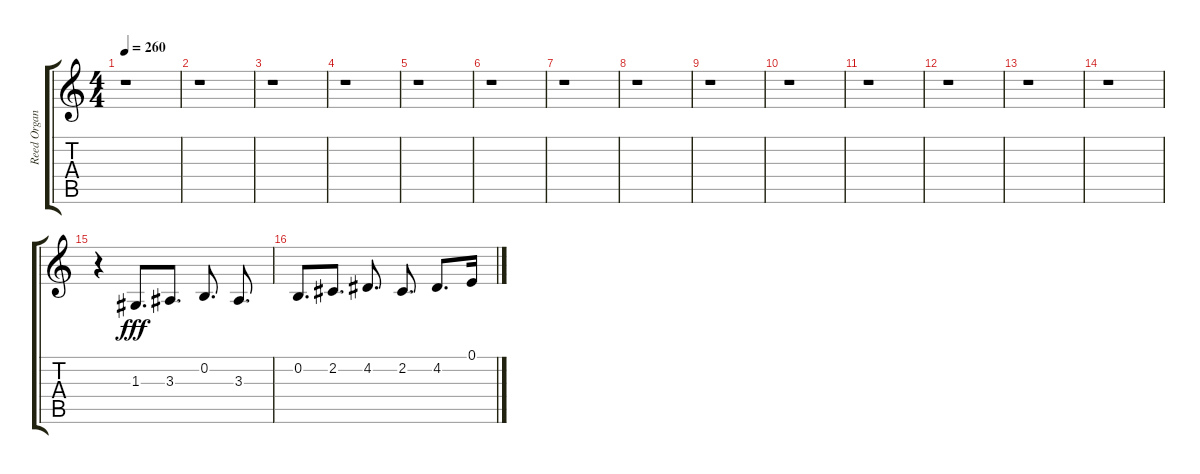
\track ("Reed Organ" "Reed Organ") {instrument reedorgan}
\staff {score tabs}
\tuning (E4 B3 G3 D3 A2 E2) {hide}
\ts (4 4)
\tempo 260
\clef g2
\ks c
r.1{dy f} |
r.1 |
r.1 |
r.1 |
r.1 |
r.1 |
r.1 |
r.1 |
r.1 |
r.1 |
r.1 |
r.1 |
r.1 |
r.1 |
r.4 1.3.8{d dy fff} 3.3.8{d} 0.2.8{d} 3.3.8{d} |
0.2.8{d} 2.2.8{d} 4.2.8{d} 2.2.8{d} 4.2.8{d} 0.1.16
